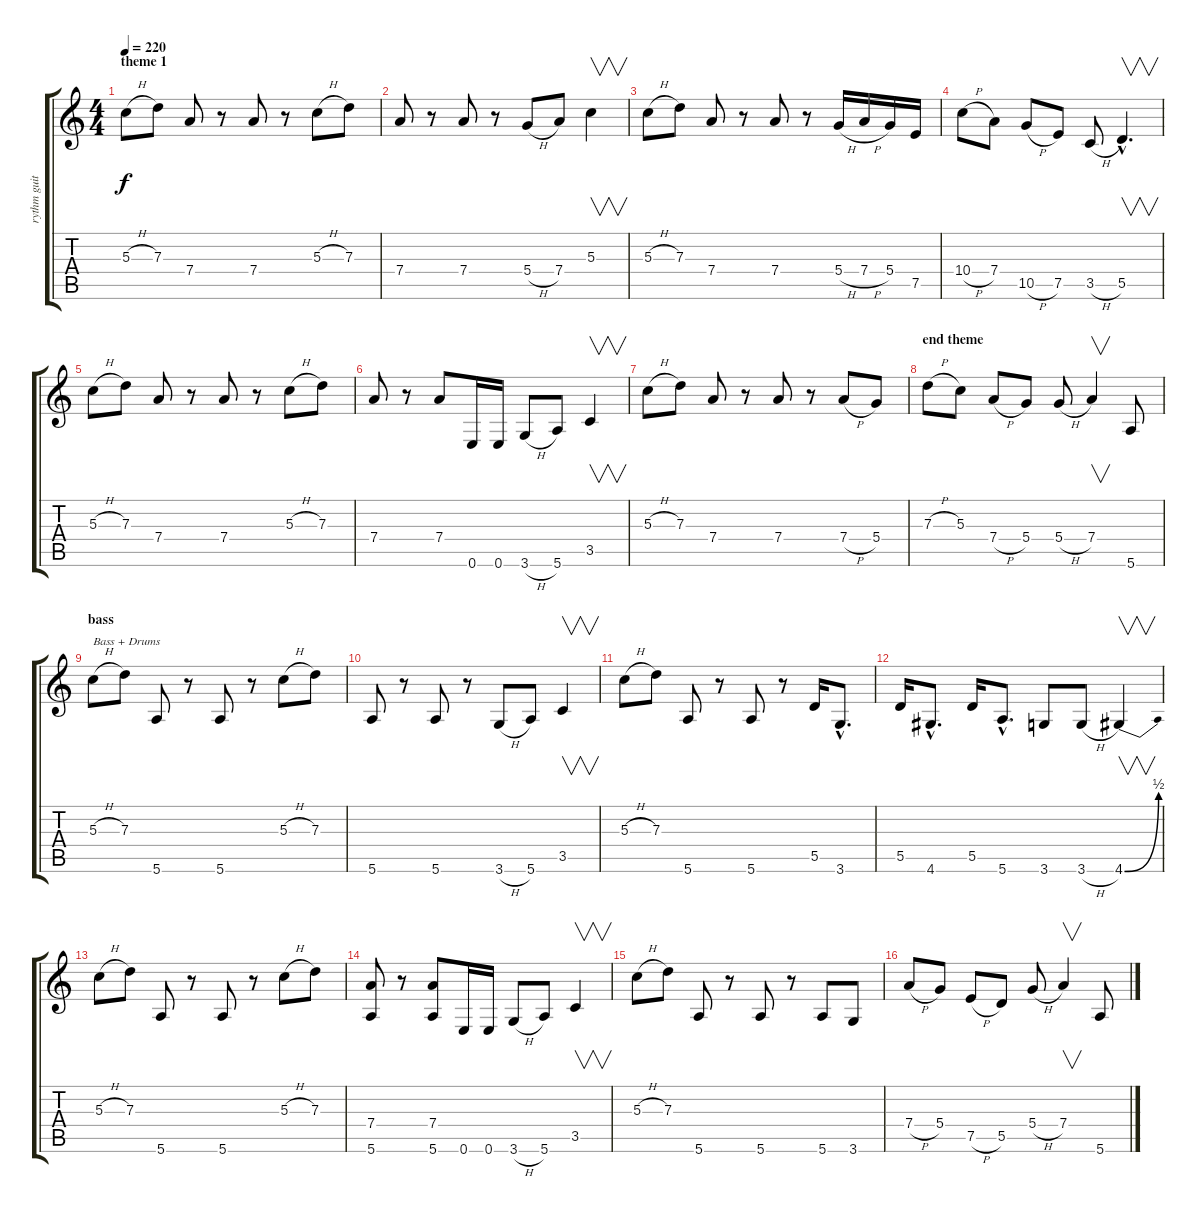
\track ("rythm guitar" "rythm guit") {instrument overdrivenguitar}
\staff {score tabs}
\tuning (E4 B3 G3 D3 A2 E2) {hide}
\ts (4 4)
\section ("" "theme 1")
\tempo 220
\clef g2
\ks c
5.3{h}.8{dy f instrument electricguitarclean} 7.3.8 7.4.8 r.8 7.4.8 r.8 5.3{h}.8 7.3.8 |
7.4.8 r.8 7.4.8 r.8 5.4{h}.8 7.4.8 5.3.4{v} |
5.3{h}.8 7.3.8 7.4.8 r.8 7.4.8 r.8 5.4{h}.16 7.4{h}.16 5.4.16 7.5.16 |
10.4{h}.8 7.4.8 10.5{h}.8 7.5.8 3.5{h}.8 5.5{hac}.4{v d} |
5.3{h}.8 7.3.8 7.4.8 r.8 7.4.8 r.8 5.3{h}.8 7.3.8 |
7.4.8 r.8 7.4.8 0.6.16 0.6.16 3.6{h}.8 5.6.8 3.5.4{v} |
5.3{h}.8 7.3.8 7.4.8 r.8 7.4.8 r.8 7.4{h}.8 5.4.8 |
\section ("" "end theme")
7.3{h}.8 5.3.8 7.4{h}.8 5.4.8 5.4{h}.8 7.4.4{v} 5.6.8 |
\section ("" "bass")
5.3{h}.8{txt "Bass + Drums" instrument overdrivenguitar} 7.3.8 5.6.8 r.8 5.6.8 r.8 5.3{h}.8 7.3.8 |
5.6.8 r.8 5.6.8 r.8 3.6{h}.8 5.6.8 3.5.4{v} |
5.3{h}.8 7.3.8 5.6.8 r.8 5.6.8 r.8 5.5.16 3.6{hac}.8{d} |
5.5.16 4.6{hac}.8{d} 5.5.16 5.6{hac}.8{d} 3.6.8 3.6{h}.8 4.6{be (bend 0 0 60 2)}.4{v} |
5.3{h}.8 7.3.8 5.6.8 r.8 5.6.8 r.8 5.3{h}.8 7.3.8 |
(7.4 5.6).8 r.8 (7.4 5.6).8 0.6.16 0.6.16 3.6{h}.8 5.6.8 3.5.4{v} |
5.3{h}.8 7.3.8 5.6.8 r.8 5.6.8 r.8 5.6.8 3.6.8 |
7.4{h}.8 5.4.8 7.5{h}.8 5.5.8 5.4{h}.8 7.4.4{v} 5.6.8
